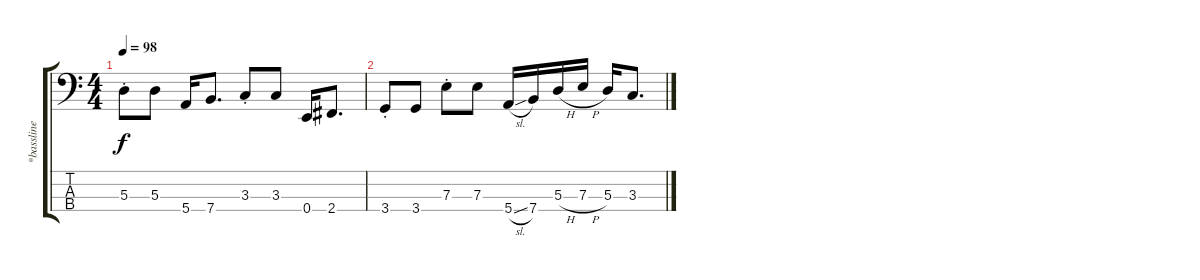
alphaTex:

\track ("*bassline" "*bassline") {instrument electricbassfinger}
\staff {score tabs}
\tuning (G2 D2 A1 E1) {hide}
\ts (4 4)
\tempo 98
\clef f4
\ks c
5.3{st}.8{dy f} 5.3.8 5.4.16 7.4.8{d} 3.3{st}.8 3.3.8 0.4.16 2.4.8{d} |
3.4{st}.8 3.4.8 7.3{st}.8 7.3.8 5.4{sl}.16 7.4.16 5.3{h}.16 7.3{h}.16 5.3.16 3.3.8{d}
